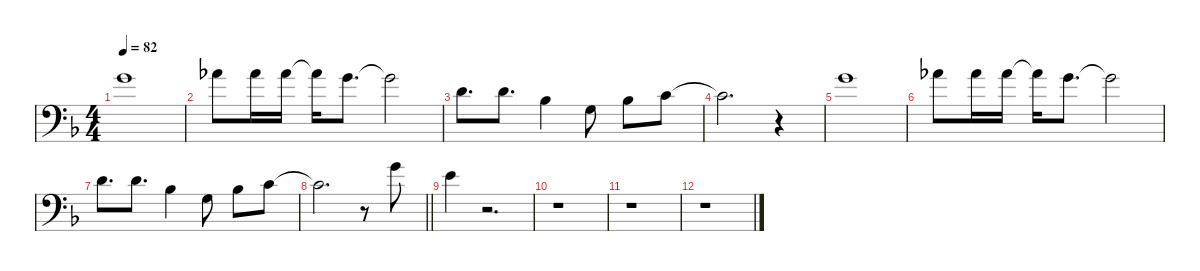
\defaultSystemsLayout 4
\hideDynamics
\bracketExtendMode nobrackets
\singleTrackTrackNamePolicy hidden
\multiTrackTrackNamePolicy hidden
\firstSystemTrackNameMode fullname
\firstSystemTrackNameOrientation horizontal
\otherSystemsTrackNameOrientation horizontal
\track ("Vocaux" "ob.") {defaultSystemsLayout 4 instrument oboe}
\staff {score}
\tuning (E4 C4 G3 C3 G2 C2)
\ts (4 4)
\tempo 82
\clef f4
\ks dminor
3.1{acc forcenatural}.1{dy f beam Down} |
4.1{acc b}.8{beam Down} 4.1{acc b}.16{beam Down} 4.1{acc b}.16{beam Down} 4.1{t acc b}.16{beam Down} 3.1{acc forcenatural}.8{d beam Down} 3.1{t acc forcenatural}.2{beam Down} |
2.2{acc forcenatural}.8{d beam Down} 2.2{acc forcenatural}.8{d beam Down} 3.3{acc b}.4{beam Down} 0.3{acc forcenatural}.8{beam Down} 3.3{acc b}.8{beam Down} 0.2{acc forcenatural}.8{beam Down} |
0.2{t acc forcenatural}.2{d beam Down} r.4{beam Down} |
3.1{acc forcenatural}.1{beam Down} |
4.1{acc b}.8{beam Down} 4.1{acc b}.16{beam Down} 4.1{acc b}.16{beam Down} 4.1{t acc b}.16{beam Down} 3.1{acc forcenatural}.8{d beam Down} 3.1{t acc forcenatural}.2{beam Down} |
2.2{acc forcenatural}.8{d beam Down} 2.2{acc forcenatural}.8{d beam Down} 3.3{acc b}.4{beam Down} 0.3{acc forcenatural}.8{beam Down} 3.3{acc b}.8{beam Down} 0.2{acc forcenatural}.8{beam Down} |
\barLineRight lightlight
0.2{t acc forcenatural}.2{d beam Down} r.8{beam Down} 3.1{acc forcenatural}.8{beam Down} |
0.1{acc forcenatural}.4{beam Down} r.2{d beam Down} |
r.1{beam Down} |
r.1{beam Down} |
r.1{beam Down}
